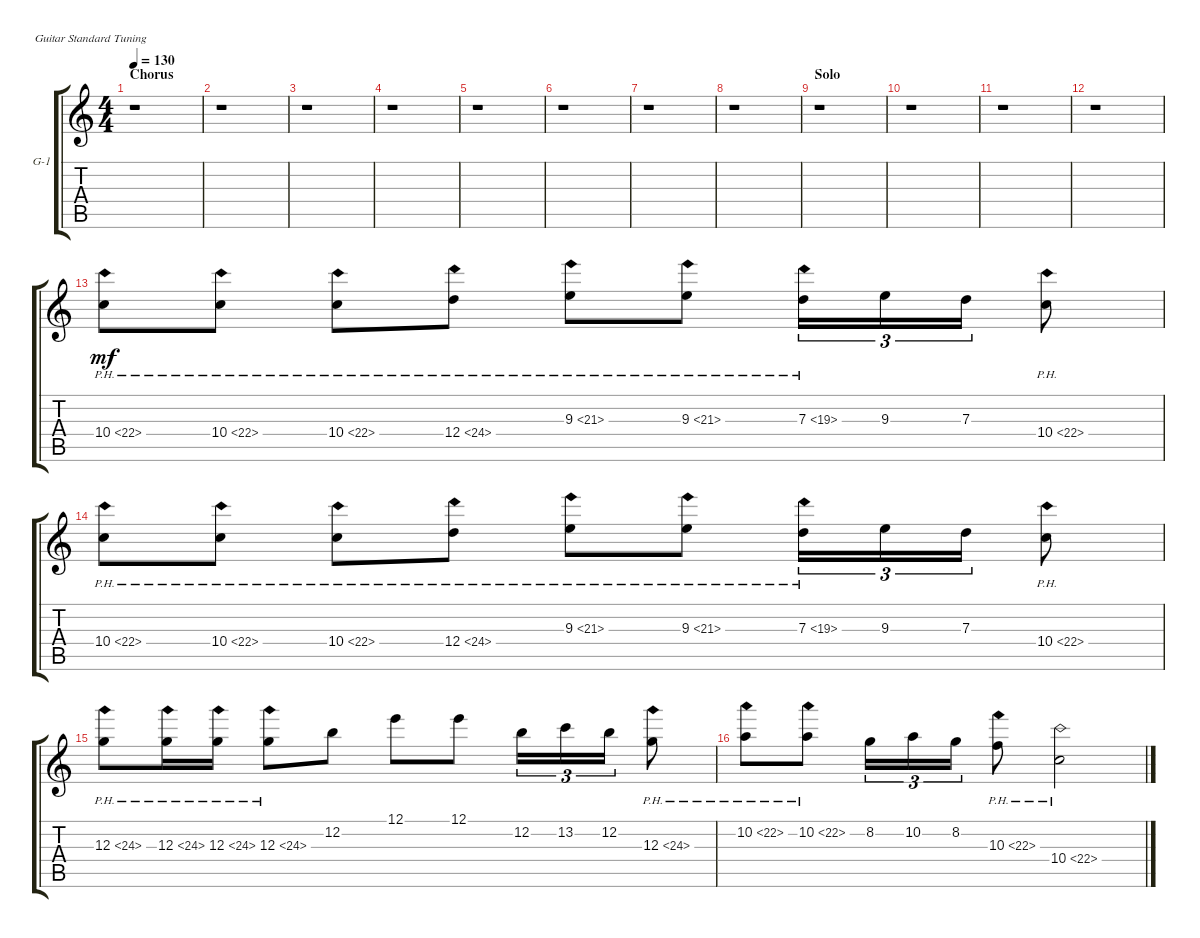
\defaultSystemsLayout 4
\bracketExtendMode groupsimilarinstruments
\firstSystemTrackNameOrientation horizontal
\otherSystemsTrackNameOrientation horizontal
\track ("Guitar 1" "G-1") {instrument distortionguitar}
\staff {score tabs}
\tuning (E4 B3 G3 D3 A2 E2)
\ts (4 4)
\section ("" "Chorus")
\tempo 130
\clef g2
\scale
0.333333
\ks c
r.1{dy mf} |
\scale
0.333333 r.1 |
\scale
0.333333 r.1 |
\scale
0.333333 r.1 |
\scale
0.333333 r.1 |
\scale
0.333333 r.1 |
\scale
0.333333 r.1 |
\scale
0.333333 r.1 |
\section ("" "Solo")
\scale
0.333333 r.1 |
\scale
0.333333 r.1 |
\scale
0.333333 r.1 |
\scale
0.333333 r.1 |
\scale
0.333333 10.4{ph 12}.8 10.4{ph 12}.8 10.4{ph 12}.8 12.4{ph 12}.8 9.3{ph 12}.8 9.3{ph 12}.8 7.3{ph 12}.16{tu (3 2)} 9.3.16{tu (3 2)} 7.3.16{tu (3 2)} 10.4{ph 12}.8 |
\scale
0.333333 10.4{ph 12}.8 10.4{ph 12}.8 10.4{ph 12}.8 12.4{ph 12}.8 9.3{ph 12}.8 9.3{ph 12}.8 7.3{ph 12}.16{tu (3 2)} 9.3.16{tu (3 2)} 7.3.16{tu (3 2)} 10.4{ph 12}.8 |
\scale
0.333333 12.3{ph 12}.8 12.3{ph 12}.16 12.3{ph 12}.16 12.3{ph 12}.8 12.2.8 12.1.8 12.1.8 12.2.16{tu (3 2)} 13.2.16{tu (3 2)} 12.2.16{tu (3 2)} 12.3{ph 12}.8 |
\scale
0.333333 10.2{ph 12}.8 10.2{ph 12}.8 8.2.16{tu (3 2)} 10.2.16{tu (3 2)} 8.2.16{tu (3 2)} 10.3{ph 12}.8 10.4{ph 12}.2
